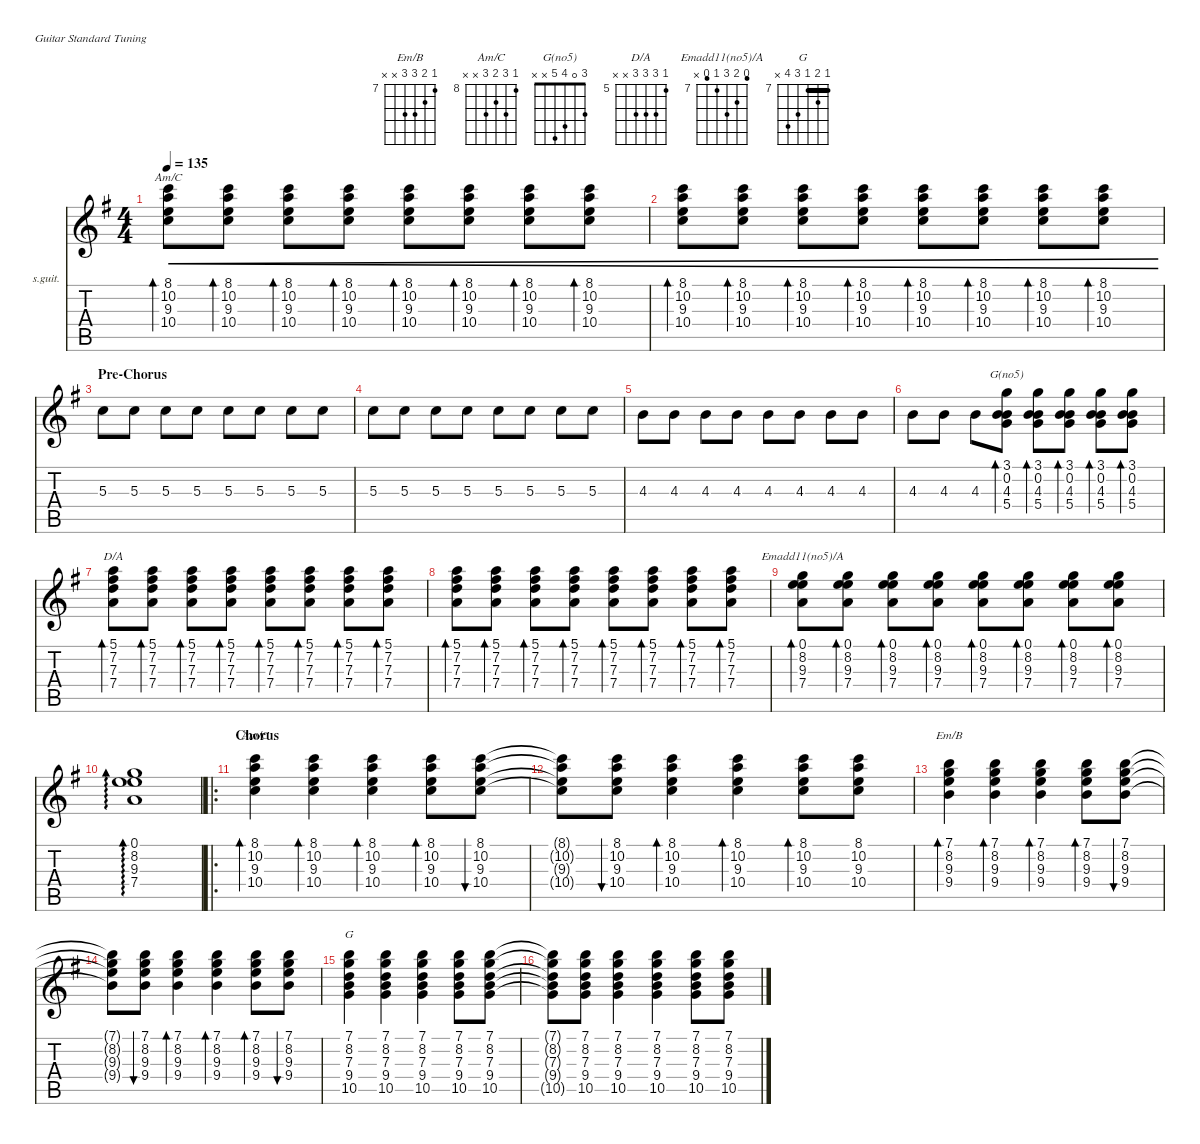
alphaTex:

\defaultSystemsLayout 4
\hideDynamics
\bracketExtendMode nobrackets
\firstSystemTrackNameOrientation horizontal
\otherSystemsTrackNameOrientation horizontal
\track ("Steel Guitar" "s.guit.") {instrument acousticguitarsteel}
\staff {score tabs}
\tuning (E4 B3 G3 D3 A2 E2)
\chord ("Em/B" 7 8 9 9 x x) {firstfret 7 showfingering false}
\chord ("Am/C" 8 10 9 10 x x) {firstfret 8 showfingering false}
\chord ("G(no5)" 3 0 4 5 x x) {showfingering false}
\chord ("D/A" 5 7 7 7 x x) {firstfret 5 showfingering false}
\chord ("Emadd11(no5)/A" 6 8 9 7 6 x) {firstfret 7 showfingering false}
\chord ("G" 7 8 7 9 10 x) {firstfret 7 showfingering false barre 7}
\ts (4 4)
\tempo 135
\clef g2
\ks eminor
(10.4 9.3 10.2 8.1).8{bd 30 ch "Am/C" cre dy mp} (10.4 9.3 10.2 8.1).8{bd 30 cre} (10.4 9.3 10.2 8.1).8{bd 30 cre} (10.4 9.3 10.2 8.1).8{bd 30 cre} (10.4 9.3 10.2 8.1).8{bd 30 cre} (10.4 9.3 10.2 8.1).8{bd 30 cre} (10.4 9.3 10.2 8.1).8{bd 30 cre} (10.4 9.3 10.2 8.1).8{bd 30 cre} |
(10.4 9.3 10.2 8.1).8{bd 30 cre} (10.4 9.3 10.2 8.1).8{bd 30 cre} (10.4 9.3 10.2 8.1).8{bd 30 cre} (10.4 9.3 10.2 8.1).8{bd 30 cre} (10.4 9.3 10.2 8.1).8{bd 30 cre} (10.4 9.3 10.2 8.1).8{bd 30 cre} (10.4 9.3 10.2 8.1).8{bd 30 cre} (10.4 9.3 10.2 8.1).8{bd 30 cre} |
\section ("" "Pre-Chorus")
5.3.8{dy mf} 5.3.8 5.3.8 5.3.8 5.3.8 5.3.8 5.3.8 5.3.8 |
5.3.8 5.3.8 5.3.8 5.3.8 5.3.8 5.3.8 5.3.8 5.3.8 |
4.3.8 4.3.8 4.3.8 4.3.8 4.3.8 4.3.8 4.3.8 4.3.8 |
4.3.8 4.3.8 4.3.8 (4.3 5.4 0.2 3.1).8{bd 30 ch "G(no5)"} (4.3 5.4 0.2 3.1).8{bd 30} (4.3 5.4 0.2 3.1).8{bd 30} (4.3 5.4 0.2 3.1).8{bd 30} (4.3 5.4 0.2 3.1).8{bd 30} |
(7.4 7.3 7.2 5.1).8{bd 30 ch "D/A"} (7.4 7.3 7.2 5.1).8{bd 30} (7.4 7.3 7.2 5.1).8{bd 30} (7.4 7.3 7.2 5.1).8{bd 30} (7.4 7.3 7.2 5.1).8{bd 30} (7.4 7.3 7.2 5.1).8{bd 30} (7.4 7.3 7.2 5.1).8{bd 30} (7.4 7.3 7.2 5.1).8{bd 30} |
(7.4 7.3 7.2 5.1).8{bd 30} (7.4 7.3 7.2 5.1).8{bd 30} (7.4 7.3 7.2 5.1).8{bd 30} (7.4 7.3 7.2 5.1).8{bd 30} (7.4 7.3 7.2 5.1).8{bd 30} (7.4 7.3 7.2 5.1).8{bd 30} (7.4 7.3 7.2 5.1).8{bd 30} (7.4 7.3 7.2 5.1).8{bd 30} |
(7.4 9.3 8.2 0.1).8{bd 30 ch "Emadd11(no5)/A"} (7.4 9.3 8.2 0.1).8{bd 30} (7.4 9.3 8.2 0.1).8{bd 30} (7.4 9.3 8.2 0.1).8{bd 30} (7.4 9.3 8.2 0.1).8{bd 30} (7.4 9.3 8.2 0.1).8{bd 30} (7.4 9.3 8.2 0.1).8{bd 30} (7.4 9.3 8.2 0.1).8{bd 30} |
(7.4 9.3 8.2 0.1).1{ad 0} |
\ro
\section ("" "Chorus")
(10.4 9.3 10.2 8.1).4{bd 30 ch "Am/C"} (10.4 9.3 10.2 8.1).4{bd 30} (10.4 9.3 10.2 8.1).4{bd 30} (10.4 9.3 10.2 8.1).8{bd 30} (10.4 9.3 10.2 8.1).8{bu 30} |
(10.4{t} 9.3{t} 10.2{t} 8.1{t}).8 (10.4 9.3 10.2 8.1).8{bu 30} (10.4 9.3 10.2 8.1).4{bd 30} (10.4 9.3 10.2 8.1).4{bd 30} (10.4 9.3 10.2 8.1).8{bd 30} (10.4 9.3 10.2 8.1).8 |
(9.4 9.3 8.2 7.1).4{bd 30 ch "Em/B"} (9.4 9.3 8.2 7.1).4{bd 30} (9.4 9.3 8.2 7.1).4{bd 30} (9.4 9.3 8.2 7.1).8{bd 30} (9.4 9.3 8.2 7.1).8{bu 30} |
(9.4{t} 9.3{t} 8.2{t} 7.1{t}).8 (9.4 9.3 8.2 7.1).8{bu 30} (9.4 9.3 8.2 7.1).4{bd 30} (9.4 9.3 8.2 7.1).4{bd 30} (9.4 9.3 8.2 7.1).8{bd 30} (9.4 9.3 8.2 7.1).8{bu 30} |
(10.5 9.4 7.3 8.2 7.1).4{ch "G"} (10.5 9.4 7.3 8.2 7.1).4 (10.5 9.4 7.3 8.2 7.1).4 (10.5 9.4 7.3 8.2 7.1).8 (10.5 9.4 7.3 8.2 7.1).8 |
(10.5{t} 9.4{t} 7.3{t} 8.2{t} 7.1{t}).8 (10.5 9.4 7.3 8.2 7.1).8 (10.5 9.4 7.3 8.2 7.1).4 (10.5 9.4 7.3 8.2 7.1).4 (10.5 9.4 7.3 8.2 7.1).8 (10.5 9.4 7.3 8.2 7.1).8
